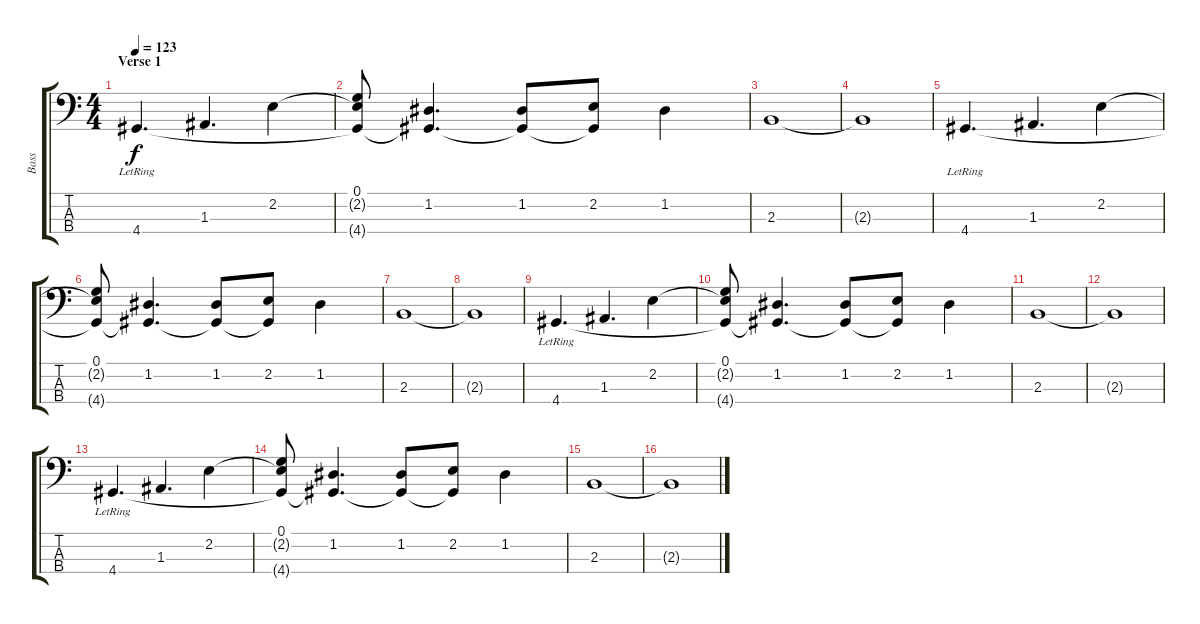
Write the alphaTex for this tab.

\track ("Bass" "Bass") {instrument electricbassfinger}
\staff {score tabs}
\tuning (G2 D2 A1 E1) {hide}
\ts (4 4)
\section ("" "Verse 1")
\tempo 123
\clef f4
\ks c
4.4{lr}.4{d dy f instrument electricbassfinger} 1.3.4{d} 2.2.4 |
(0.1 2.2{t} 4.4{t}).8 (1.2 4.4{t}).4{d} (1.2 4.4{t}).8 (2.2 4.4{t}).8 1.2.4 |
2.3.1 |
2.3{t}.1 |
4.4{lr}.4{d} 1.3.4{d} 2.2.4 |
(0.1 2.2{t} 4.4{t}).8 (1.2 4.4{t}).4{d} (1.2 4.4{t}).8 (2.2 4.4{t}).8 1.2.4 |
2.3.1 |
2.3{t}.1 |
4.4{lr}.4{d} 1.3.4{d} 2.2.4 |
(0.1 2.2{t} 4.4{t}).8 (1.2 4.4{t}).4{d} (1.2 4.4{t}).8 (2.2 4.4{t}).8 1.2.4 |
2.3.1 |
2.3{t}.1 |
4.4{lr}.4{d} 1.3.4{d} 2.2.4 |
(0.1 2.2{t} 4.4{t}).8 (1.2 4.4{t}).4{d} (1.2 4.4{t}).8 (2.2 4.4{t}).8 1.2.4 |
2.3.1 |
2.3{t}.1
